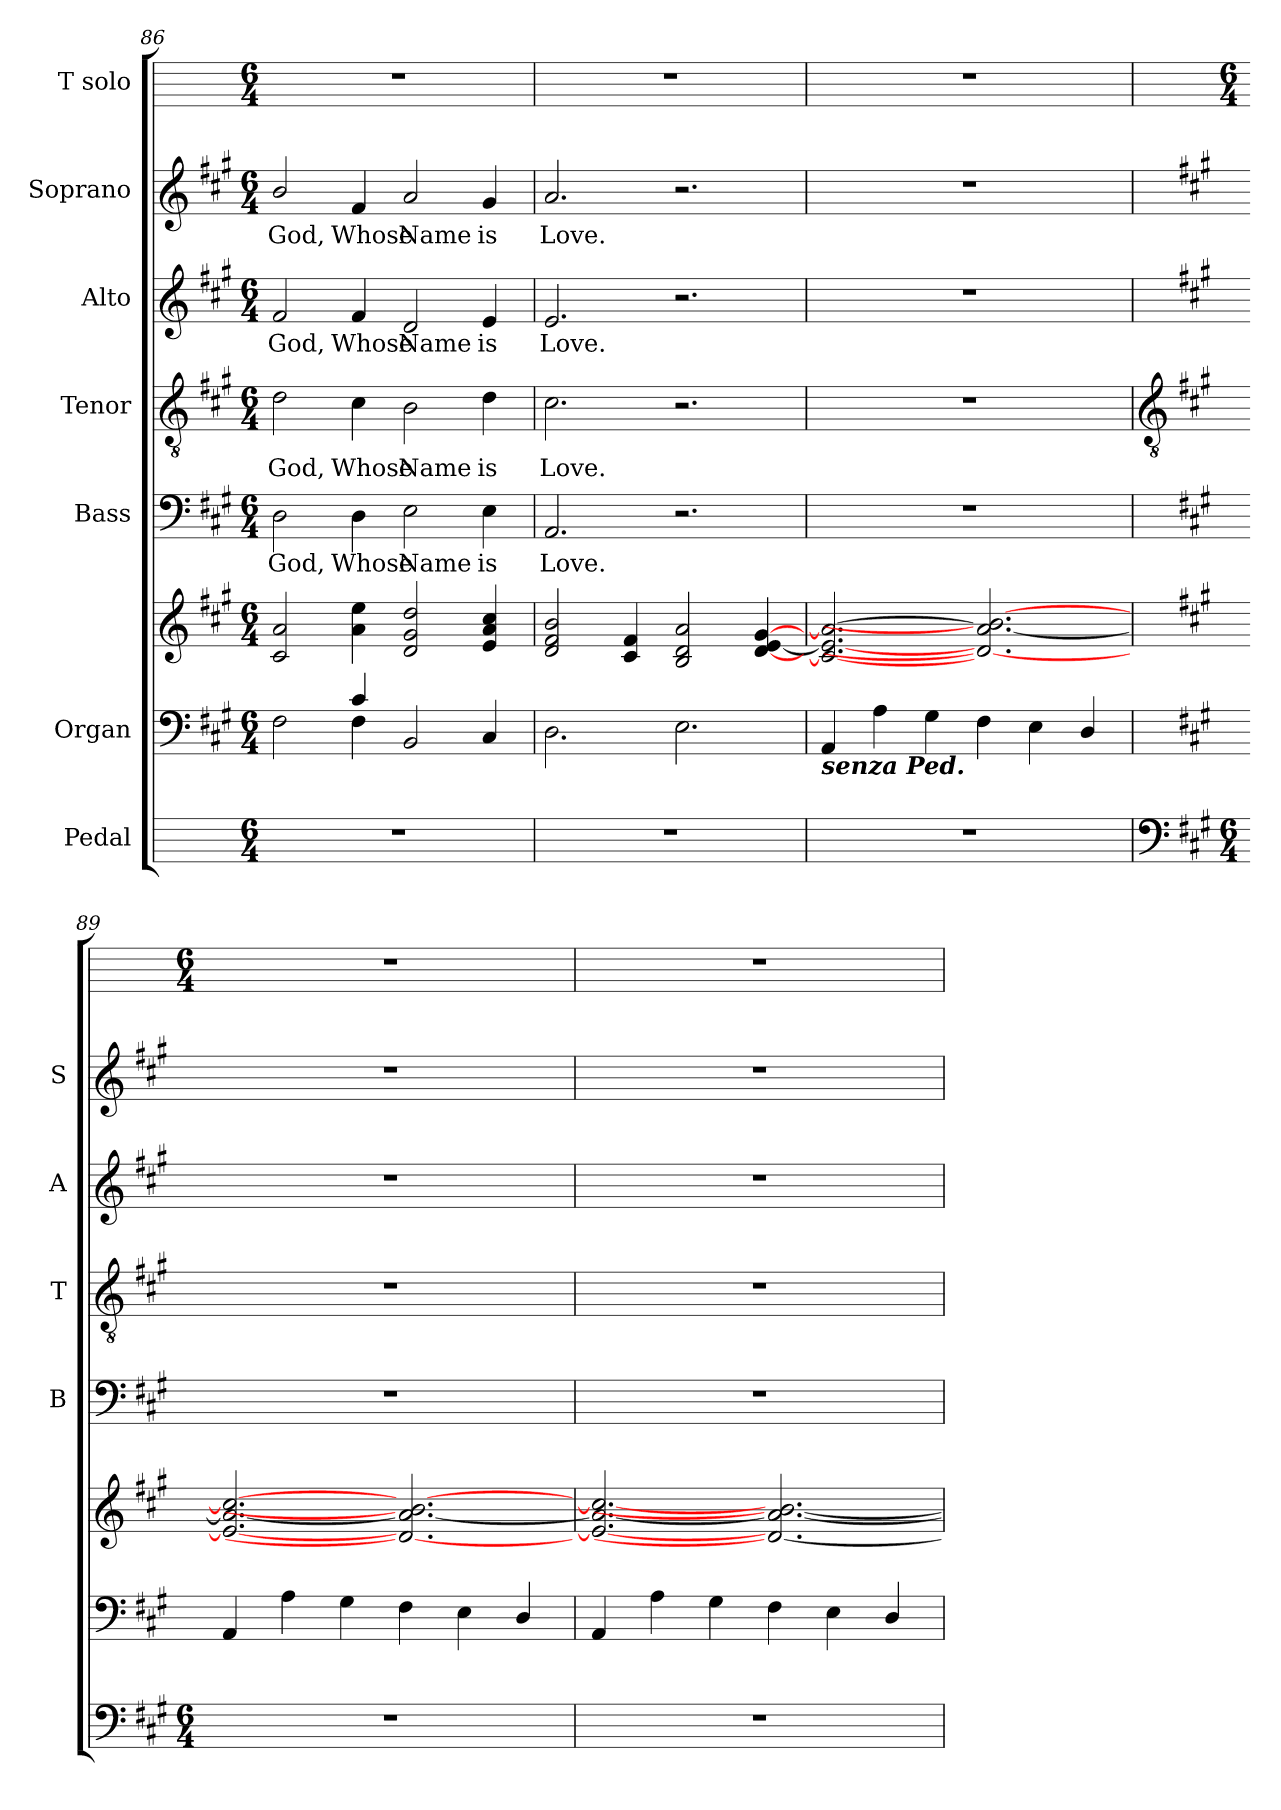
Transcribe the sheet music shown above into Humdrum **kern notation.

**kern	**kern	**kern	**kern	**text	**kern	**text	**kern	**text	**kern	**text	**kern
*part7	*part6	*part6	*part5	*part5	*part4	*part4	*part3	*part3	*part2	*part2	*part1
*staff8	*staff7	*staff6	*staff5	*staff5	*staff4	*staff4	*staff3	*staff3	*staff2	*staff2	*staff1
*I"Pedal	*I"Organ	*	*I"Bass	*	*I"Tenor	*	*I"Alto	*	*I"Soprano	*	*I"T solo
*	*	*	*I'B	*	*I'T	*	*I'A	*	*I'S	*	*
*	*clefF4	*clefG2	*clefF4	*	*clefGv2	*	*clefG2	*	*clefG2	*	*
*	*k[f#c#g#]	*k[f#c#g#]	*k[f#c#g#]	*	*k[f#c#g#]	*	*k[f#c#g#]	*	*k[f#c#g#]	*	*
*	*A:	*A:	*A:	*	*A:	*	*A:	*	*A:	*	*
*M6/4	*M6/4	*M6/4	*M6/4	*	*M6/4	*	*M6/4	*	*M6/4	*	*M6/4
=86	=86	=86	=86	=86	=86	=86	=86	=86	=86	=86	=86
*	*^	*	*	*	*	*	*	*	*	*	*
!	!	!	!	!	!LO:LY:b	!	!LO:LY:b	!	!LO:LY:b	!	!LO:LY:b	!
1.r	2ryy	2F#\	2c# 2a	2D\	God,	2d\	God,	2f#/	God,	2b/	God,	1.r
!	!	!	!	!	!LO:LY:b	!	!LO:LY:b	!	!LO:LY:b	!	!LO:LY:b	!
.	4c#/	4F#\	4a 4ee	4D	Whose	4c#	Whose	4f#	Whose	4f#	Whose	.
!	!	!	!	!	!LO:LY:b	!	!LO:LY:b	!	!LO:LY:b	!	!LO:LY:b	!
.	2.ryy	2BB/	2d 2g# 2dd	2E	Name	2B	Name	2d	Name	2a	Name	.
!	!	!	!	!	!LO:LY:b	!	!LO:LY:b	!	!LO:LY:b	!	!LO:LY:b	!
.	.	4C#/	4e 4a 4cc#	4E	is	4d	is	4e	is	4g#	is	.
=87	=87	=87	=87	=87	=87	=87	=87	=87	=87	=87	=87	=87
!	!LO:N:vis=1	!	!	!	!LO:LY:b	!	!LO:LY:b	!	!LO:LY:b	!	!LO:LY:b	!
1.r	1.ryy	2.D\	2d/ 2f#/ 2b/	2.AA	Love.	2.c#	Love.	2.e	Love.	2.a	Love.	1.r
.	.	.	4c# 4f#	.	.	.	.	.	.	.	.	.
.	.	2.E\	2B 2d 2a	2.r	.	2.r	.	2.r	.	2.r	.	.
.	.	.	[4d [4e [4g#	.	.	.	.	.	.	.	.	.
=88	=88	=88	=88	=88	=88	=88	=88	=88	=88	=88	=88	=88
!	!LO:TX:b:Bi:t=senza Ped.	!	!	!	!	!	!	!	!	!	!	!
!	!LO:N:vis=1	!	!	!LO:N:vis=1	!	!LO:N:vis=1	!	!LO:N:vis=1	!	!LO:N:vis=1	!	!
1.r	1.ryy	4AA/	2.c#_ 2.e_ 2.a_	1.r	.	1.r	.	1.r	.	1.r	.	1.r
.	.	4A\	.	.	.	.	.	.	.	.	.	.
.	.	4G#\	.	.	.	.	.	.	.	.	.	.
.	.	4F#\	2.d_ 2.a_ 2.b_	.	.	.	.	.	.	.	.	.
.	.	4E\	.	.	.	.	.	.	.	.	.	.
.	.	4D/	.	.	.	.	.	.	.	.	.	.
!!LO:LB:g=z
=89	=89	=89	=89	=89	=89	=89	=89	=89	=89	=89	=89	=89
*clefF4	*	*	*	*	*	*clefGv2	*	*	*	*	*	*
*k[f#c#g#]	*	*	*	*	*	*	*	*	*	*	*	*
*A:	*	*	*	*	*	*	*	*	*	*	*	*
*M6/4	*	*	*	*	*	*	*	*	*	*	*	*M6/4
!LO:N:vis=1	!LO:N:vis=1	!	!	!LO:N:vis=1	!	!LO:N:vis=1	!	!LO:N:vis=1	!	!LO:N:vis=1	!	!
1.r	1.ryy	4AA/	2.e_ 2.a_ 2.cc#_	1.r	.	1.r	.	1.r	.	1.r	.	1.r
.	.	4A\	.	.	.	.	.	.	.	.	.	.
.	.	4G#\	.	.	.	.	.	.	.	.	.	.
.	.	4F#\	2.d_ 2.a_ 2.b_	.	.	.	.	.	.	.	.	.
.	.	4E\	.	.	.	.	.	.	.	.	.	.
.	.	4D/	.	.	.	.	.	.	.	.	.	.
!!LO:LB:g=z
=90	=90	=90	=90	=90	=90	=90	=90	=90	=90	=90	=90	=90
!LO:N:vis=1	!	!	!LO:N:vis=1	!LO:N:vis=1	!	!LO:N:vis=1	!	!LO:N:vis=1	!	!LO:N:vis=1	!	!
*	*v	*v	*^	*	*	*	*	*	*	*	*	*
1.r	4AA/	1.ryy	2.e/_ 2.a/_ 2.cc#/_	1.r	.	1.r	.	1.r	.	1.r	.	1.r
.	4A	.	.	.	.	.	.	.	.	.	.	.
.	4G#	.	.	.	.	.	.	.	.	.	.	.
.	4F#	.	2.d/_ 2.a/_ 2.b/_	.	.	.	.	.	.	.	.	.
.	4E	.	.	.	.	.	.	.	.	.	.	.
.	4D/	.	.	.	.	.	.	.	.	.	.	.
*	*	*v	*v	*	*	*	*	*	*	*	*	*
=	=	=	=	=	=	=	=	=	=	=	=
*-	*-	*-	*-	*-	*-	*-	*-	*-	*-	*-	*-
